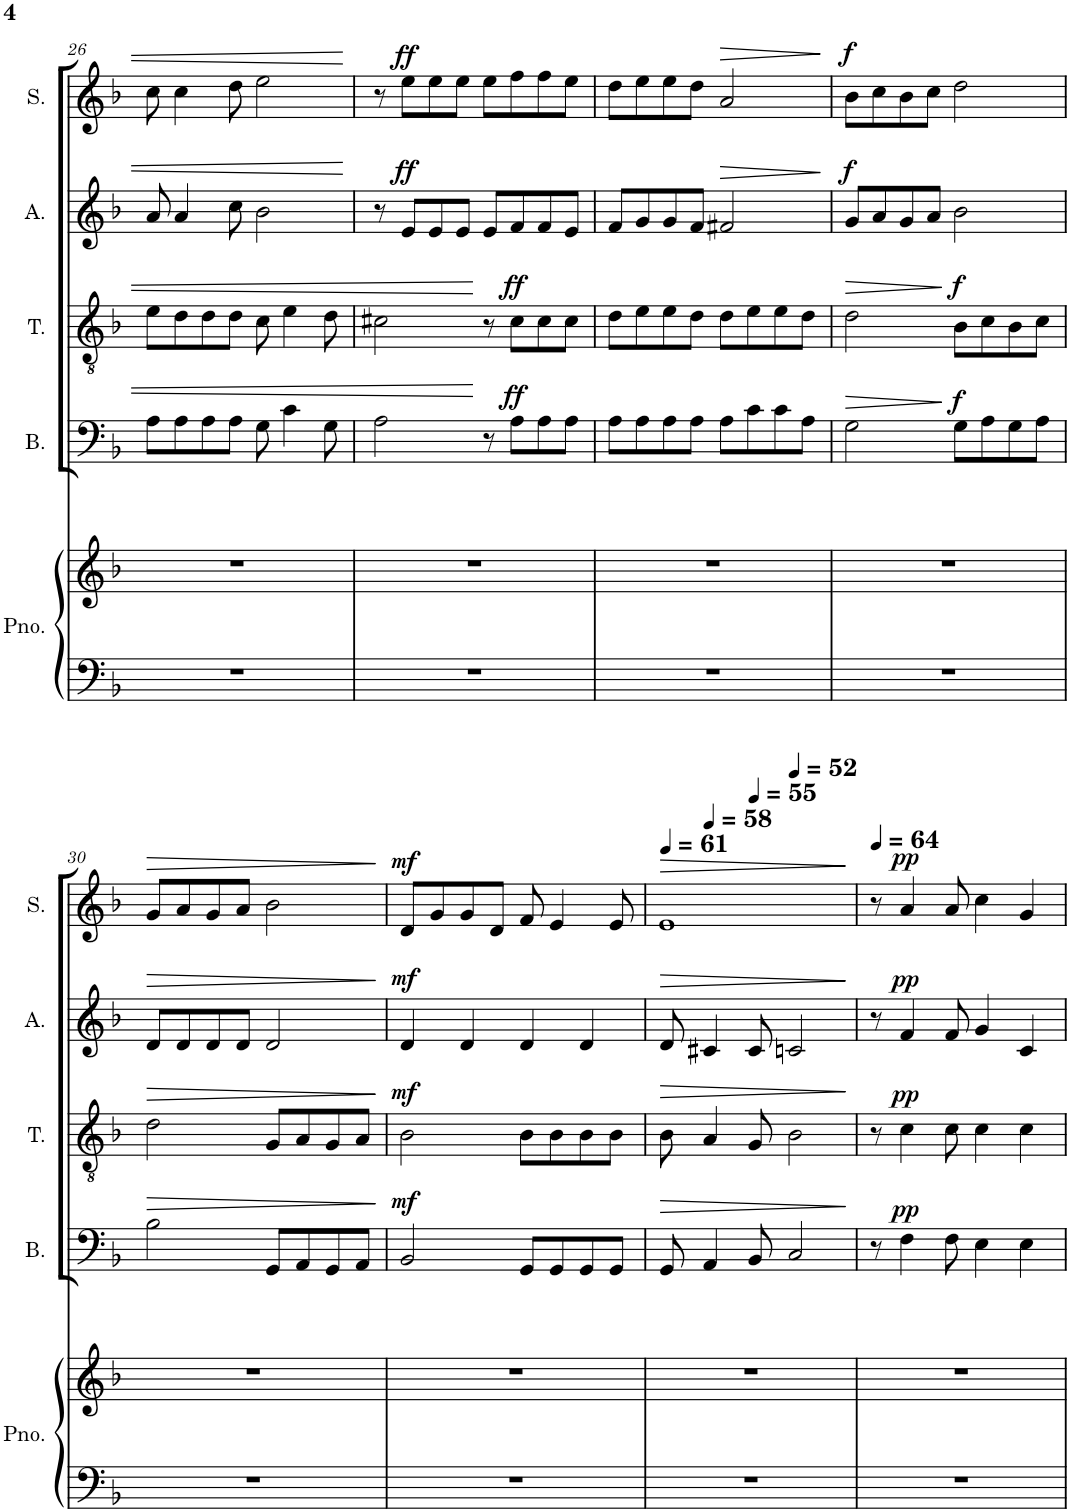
**kern	**kern	**kern	**dynam	**kern	**dynam	**kern	**dynam	**kern	**dynam
*part5	*part5	*part4	*part4	*part3	*part3	*part2	*part2	*part1	*part1
*staff6	*staff5	*staff4	*staff4	*staff3	*staff3	*staff2	*staff2	*staff1	*staff1
*I"Piano	*	*I"Bass	*	*I"Tenor	*	*I"Alto	*	*I"Soprano	*
*I'Pno.	*	*I'B.	*	*I'T.	*	*I'A.	*	*I'S.	*
!!LO:PB:g=z
*clefF4	*clefG2	*clefF4	*	*clefGv2	*	*clefG2	*	*clefG2	*
*k[b-]	*k[b-]	*k[b-]	*	*k[b-]	*	*k[b-]	*	*k[b-]	*
*M4/4	*M4/4	*M4/4	*	*M4/4	*	*M4/4	*	*M4/4	*
=26	=26	=26	=26	=26	=26	=26	=26	=26	=26
1r	1r	8A\L	.	8e\L	.	8a/	.	8cc\	.
.	.	8A\	.	8d\	.	4a/	.	4cc\	.
.	.	8A\	.	8d\	.	.	.	.	.
.	.	8A\J	.	8d\J	.	8cc\	.	8dd\	.
.	.	8G\	.	8c\	.	2b-\	.	2ee\	.
.	.	4c\	.	4e\	.	.	.	.	.
.	.	8G\	.	8d\	.	.	.	.	.
=27	=27	=27	=27	=27	=27	=27	=27	=27	=27
1r	1r	2A\	.	2c#X\	.	8r	.	8r	.
!	!	!	!	!	!	!	!LO:DY:a	!	!LO:DY:a
.	.	.	.	.	.	8e/L	ff	8ee\L	ff
.	.	.	.	.	.	8e/	.	8ee\	.
.	.	.	.	.	.	8e/J	.	8ee\J	.
.	.	8r	.	8r	.	8e/L	.	8ee\L	.
!	!	!	!LO:DY:a	!	!LO:DY:a	!	!	!	!
.	.	8A\L	ff	8c#\L	ff	8f/	.	8ff\	.
.	.	8A\	.	8c#\	.	8f/	.	8ff\	.
.	.	8A\J	.	8c#\J	.	8e/J	.	8ee\J	.
=28	=28	=28	=28	=28	=28	=28	=28	=28	=28
1r	1r	8A\L	.	8d\L	.	8f/L	.	8dd\L	.
.	.	8A\	.	8e\	.	8g/	.	8ee\	.
.	.	8A\	.	8e\	.	8g/	.	8ee\	.
.	.	8A\J	.	8d\J	.	8f/J	.	8dd\J	.
!	!	!	!	!	!	!	!LO:HP:b	!	!LO:HP:b
.	.	8A\L	.	8d\L	.	2f#X/	>	2a/	>
.	.	8c\	.	8e\	.	.	.	.	.
.	.	8c\	.	8e\	.	.	.	.	.
.	.	8A\J	.	8d\J	.	.	.	.	.
=29	=29	=29	=29	=29	=29	=29	=29	=29	=29
!	!	!	!LO:HP:b	!	!LO:HP:b	!	!LO:DY:a	!	!LO:DY:a
1r	1r	2G\	>	2d\	>	8g/L	f	8b-\L	f
.	.	.	.	.	.	8a/	.	8cc\	.
.	.	.	.	.	.	8g/	.	8b-\	.
.	.	.	.	.	.	8a/J	.	8cc\J	.
!	!	!	!LO:DY:a	!	!LO:DY:a	!	!	!	!
.	.	8G\L	f	8B-\L	f	2b-\	.	2dd\	.
.	.	8A\	.	8c\	.	.	.	.	.
.	.	8G\	.	8B-\	.	.	.	.	.
.	.	8A\J	.	8c\J	.	.	.	.	.
!!LO:LB:g=z
=30	=30	=30	=30	=30	=30	=30	=30	=30	=30
!	!	!	!LO:HP:b	!	!LO:HP:b	!	!LO:HP:b	!	!LO:HP:b
1r	1r	2B-\	>	2d\	>	8d/L	>	8g/L	>
.	.	.	.	.	.	8d/	.	8a/	.
.	.	.	.	.	.	8d/	.	8g/	.
.	.	.	.	.	.	8d/J	.	8a/J	.
.	.	8GG/L	.	8G/L	.	2d/	.	2b-\	.
.	.	8AA/	.	8A/	.	.	.	.	.
.	.	8GG/	.	8G/	.	.	.	.	.
.	.	8AA/J	.	8A/J	.	.	.	.	.
.	.	.	]	.	]	.	]	.	]
=31	=31	=31	=31	=31	=31	=31	=31	=31	=31
!	!	!	!LO:DY:a	!	!LO:DY:a	!	!LO:DY:a	!	!LO:DY:a
1r	1r	2BB-/	mf	2B-\	mf	4d/	mf	8d/L	mf
.	.	.	.	.	.	.	.	8g/	.
.	.	.	.	.	.	4d/	.	8g/	.
.	.	.	.	.	.	.	.	8d/J	.
.	.	8GG/L	.	8B-\L	.	4d/	.	8f/	.
.	.	8GG/	.	8B-\	.	.	.	4e/	.
.	.	8GG/	.	8B-\	.	4d/	.	.	.
.	.	8GG/J	.	8B-\J	.	.	.	8e/	.
=32	=32	=32	=32	=32	=32	=32	=32	=32	=32
*	*	*	*	*	*	*	*	*MM61	*
*	*	*	*	*	*	*	*	*^	*
*	*	*	*	*	*	*	*	*	*^	*
*	*	*	*	*	*	*	*	*	*	*^	*
1r	1r	8GG/	.	8B-\	.	8d/	.	1e	8ryy	4.ryy	2ryy	.
*	*	*	*	*	*	*	*	*MM58	*	*	*	*
.	.	4AA/	.	4A/	.	4c#X/	.	.	2..ryy	.	.	.
*	*	*	*	*	*	*	*	*MM55	*	*	*	*
.	.	8BB-/	.	8G/	.	8c#/	.	.	.	2ryy	.	.
*	*	*	*	*	*	*	*	*MM52	*	*	*	*
.	.	2C/	.	2B-\	.	2cn/	.	.	.	.	2ryy	.
.	.	.	.	.	.	.	.	.	.	8ryy	.	.
.	.	.	]	.	]	.	]	.	.	.	.	]
*	*	*	*	*	*	*	*	*v	*v	*v	*v	*
=33	=33	=33	=33	=33	=33	=33	=33	=33	=33
*	*	*	*	*	*	*	*	*MM64	*
1r	1r	8r	.	8r	.	8r	.	8r	.
!	!	!	!LO:DY:a	!	!LO:DY:a	!	!LO:DY:a	!	!LO:DY:a
.	.	4F\	pp	4c\	pp	4f/	pp	4a/	pp
.	.	8F\	.	8c\	.	8f/	.	8a/	.
.	.	4E\	.	4c\	.	4g/	.	4cc\	.
.	.	4E\	.	4c\	.	4c/	.	4g/	.
=	=	=	=	=	=	=	=	=	=
*-	*-	*-	*-	*-	*-	*-	*-	*-	*-
